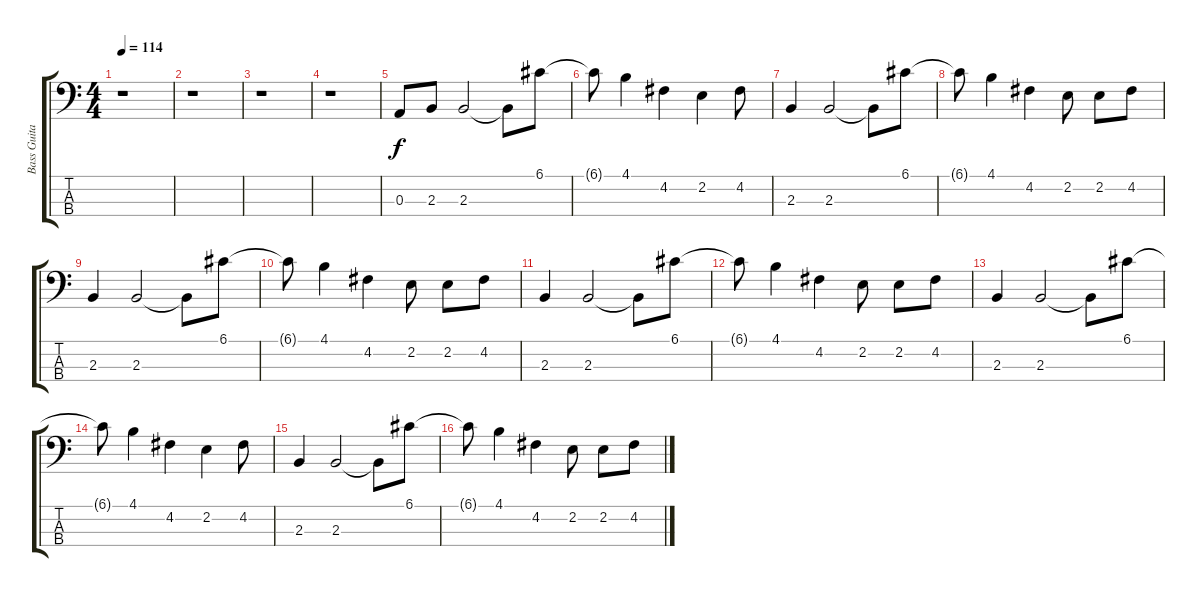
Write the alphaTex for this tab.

\track ("Bass Guitar         " "Bass Guita") {instrument electricbassfinger}
\staff {score tabs}
\tuning (G2 D2 A1 E1) {hide}
\ts (4 4)
\tempo 114
\clef f4
\ks c
r.1{dy f instrument electricbassfinger} |
r.1 |
r.1 |
r.1 |
0.3.8 2.3.8 2.3.2 2.3{t}.8 6.1.8 |
6.1{t}.8 4.1.4 4.2.4 2.2.4 4.2.8 |
2.3.4 2.3.2 2.3{t}.8 6.1.8 |
6.1{t}.8 4.1.4 4.2.4 2.2.8 2.2.8 4.2.8 |
2.3.4 2.3.2 2.3{t}.8 6.1.8 |
6.1{t}.8 4.1.4 4.2.4 2.2.8 2.2.8 4.2.8 |
2.3.4 2.3.2 2.3{t}.8 6.1.8 |
6.1{t}.8 4.1.4 4.2.4 2.2.8 2.2.8 4.2.8 |
2.3.4 2.3.2 2.3{t}.8 6.1.8 |
6.1{t}.8 4.1.4 4.2.4 2.2.4 4.2.8 |
2.3.4 2.3.2 2.3{t}.8 6.1.8 |
6.1{t}.8 4.1.4 4.2.4 2.2.8 2.2.8 4.2.8
